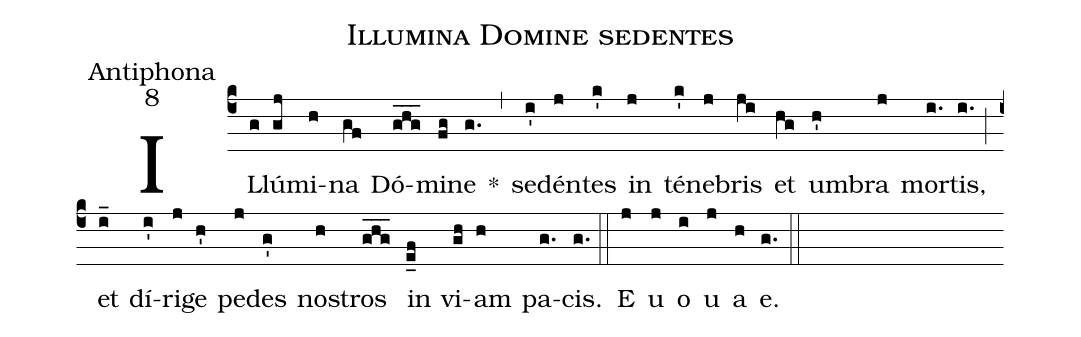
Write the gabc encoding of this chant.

name:Illumina Domine sedentes;
office-part:Antiphona;
mode:8;
%%
(c4) IL(g)lú(gj)mi(h)na(gf) Dó(g_h_g_)mi(fg)ne(g.) *(,) se(i')dén(j)tes(k') in(j) té(k')ne(j)bris(ji) et(hg) um(h')bra(j) mor(i.)tis,(i.) (;) et(i_) dí(i')ri(j)ge(h') pe(j)des(g') no(h)stros(g_h_g_) in(e_f) vi(gh)am(h) pa(g.)cis.(g.) (::) <eu>E(j) u(j) o(i) u(j) a(h) e.</eu>(g.) (::)
